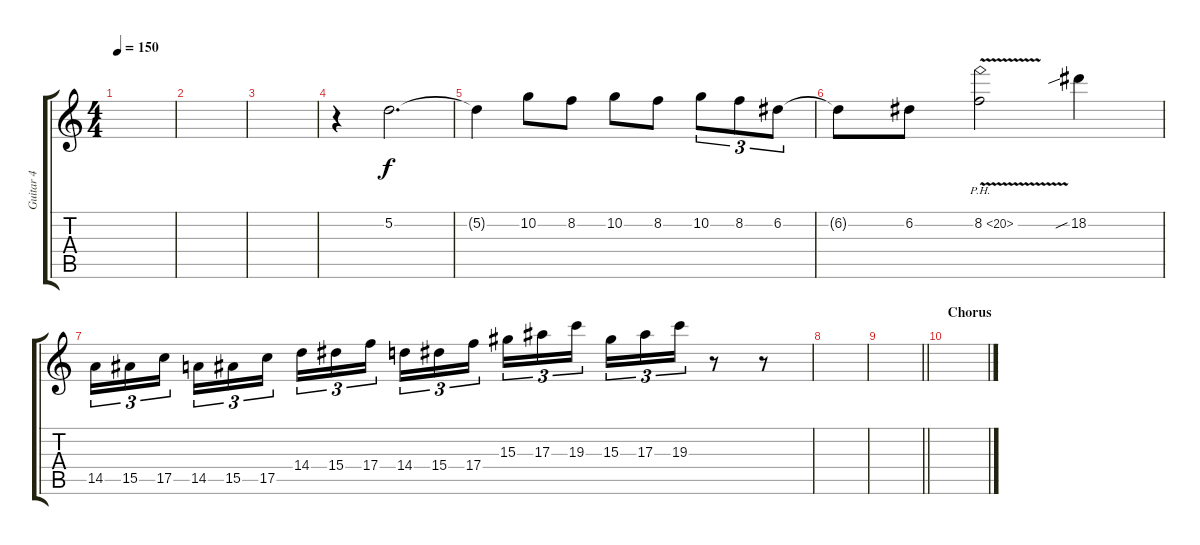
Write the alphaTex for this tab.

\track ("Guitar 4" "Guitar 4") {instrument distortionguitar}
\staff {score tabs}
\tuning (D4 A3 F3 C3 G2 C2) {hide}
\ts (4 4)
\tempo 150
\clef g2
\ks c
|
|
|
r.4 5.2.2{d} |
5.2{t}.4 10.2.8 8.2.8 10.2.8 8.2.8 10.2.8{tu (3 2)} 8.2.8{tu (3 2)} 6.2.8{tu (3 2)} |
6.2{t}.8 6.2.8 8.2{ph 12 v}.2 18.2{sib}.4 |
14.5.16{tu (3 2)} 15.5.16{tu (3 2)} 17.5.16{tu (3 2) beam splitsecondary} 14.5.16{tu (3 2)} 15.5.16{tu (3 2)} 17.5.16{tu (3 2)} 14.4.16{tu (3 2)} 15.4.16{tu (3 2)} 17.4.16{tu (3 2) beam splitsecondary} 14.4.16{tu (3 2)} 15.4.16{tu (3 2)} 17.4.16{tu (3 2)} 15.3.16{tu (3 2)} 17.3.16{tu (3 2)} 19.3.16{tu (3 2) beam splitsecondary} 15.3.16{tu (3 2)} 17.3.16{tu (3 2)} 19.3.16{tu (3 2)} r.8 r.8 |
|
\barLineRight lightlight
|
\section ("" "Chorus")
